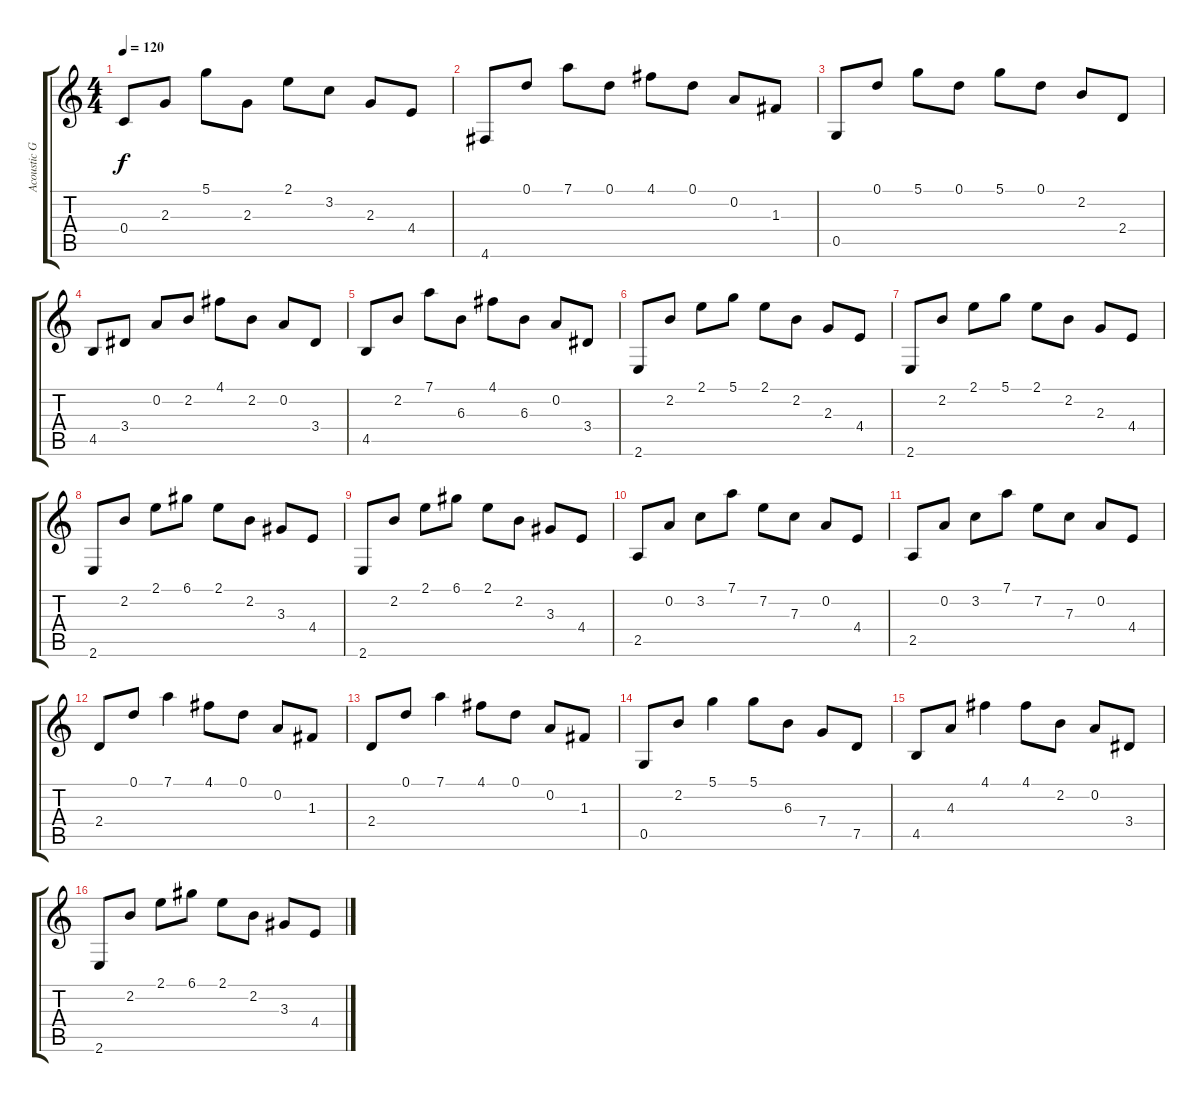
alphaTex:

\track ("Acoustic Guitar 1" "Acoustic G") {instrument acousticguitarsteel}
\staff {score tabs}
\tuning (D4 A3 F3 C3 G2 D2) {hide}
\ts (4 4)
\tempo 120
\clef g2
\ks c
0.4.8{dy f} 2.3.8 5.1.8 2.3.8 2.1.8 3.2.8 2.3.8 4.4.8 |
4.6.8 0.1.8 7.1.8 0.1.8 4.1.8 0.1.8 0.2.8 1.3.8 |
0.5.8 0.1.8 5.1.8 0.1.8 5.1.8 0.1.8 2.2.8 2.4.8 |
4.5.8 3.4.8 0.2.8 2.2.8 4.1.8 2.2.8 0.2.8 3.4.8 |
4.5.8 2.2.8 7.1.8 6.3.8 4.1.8 6.3.8 0.2.8 3.4.8 |
2.6.8 2.2.8 2.1.8 5.1.8 2.1.8 2.2.8 2.3.8 4.4.8 |
2.6.8 2.2.8 2.1.8 5.1.8 2.1.8 2.2.8 2.3.8 4.4.8 |
2.6.8 2.2.8 2.1.8 6.1.8 2.1.8 2.2.8 3.3.8 4.4.8 |
2.6.8 2.2.8 2.1.8 6.1.8 2.1.8 2.2.8 3.3.8 4.4.8 |
2.5.8 0.2.8 3.2.8 7.1.8 7.2.8 7.3.8 0.2.8 4.4.8 |
2.5.8 0.2.8 3.2.8 7.1.8 7.2.8 7.3.8 0.2.8 4.4.8 |
2.4.8 0.1.8 7.1.4 4.1.8 0.1.8 0.2.8 1.3.8 |
2.4.8 0.1.8 7.1.4 4.1.8 0.1.8 0.2.8 1.3.8 |
0.5.8 2.2.8 5.1.4 5.1.8 6.3.8 7.4.8 7.5.8 |
4.5.8 4.3.8 4.1.4 4.1.8 2.2.8 0.2.8 3.4.8 |
2.6.8 2.2.8 2.1.8 6.1.8 2.1.8 2.2.8 3.3.8 4.4.8
